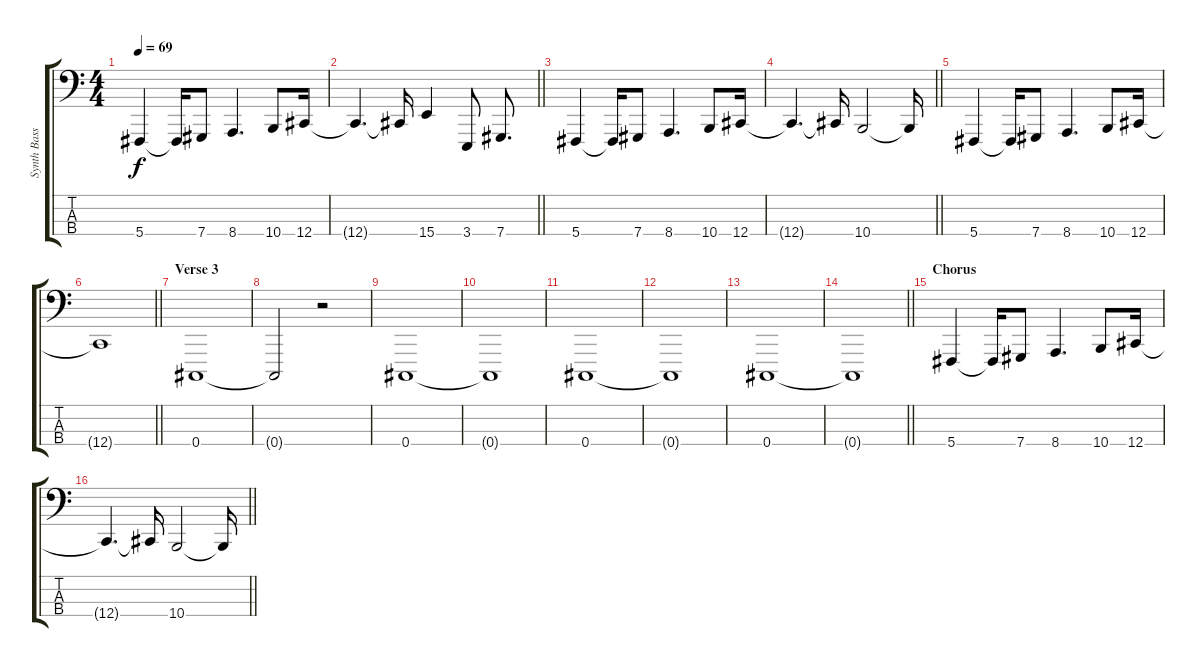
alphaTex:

\track ("Synth Bass" "Synth Bass") {instrument lead8bassandlead}
\staff {score tabs}
\tuning (Gb2 Db2 Ab1 Db1) {hide}
\ts (4 4)
\tempo 69
\clef f4
\ks aminor
5.4.4{dy f} 5.4{t}.16 7.4.8 8.4.4{d} 10.4.8 12.4.16 |
\barLineRight lightlight
12.4{t}.4{d} 12.4{t}.16 15.4.4 3.4.8 7.4.8{d} |
5.4.4 5.4{t}.16 7.4.8 8.4.4{d} 10.4.8 12.4.16 |
\barLineRight lightlight
12.4{t}.4{d} 12.4{t}.16 10.4.2 10.4{t}.16 |
5.4.4 5.4{t}.16 7.4.8 8.4.4{d} 10.4.8 12.4.16 |
\barLineRight lightlight
12.4{t}.1 |
\section ("" "Verse 3")
0.4.1 |
0.4{t}.2 r.2 |
0.4.1 |
0.4{t}.1 |
0.4.1 |
0.4{t}.1 |
0.4.1 |
\barLineRight lightlight
0.4{t}.1 |
\section ("" "Chorus")
5.4.4 5.4{t}.16 7.4.8 8.4.4{d} 10.4.8 12.4.16 |
\barLineRight lightlight
12.4{t}.4{d} 12.4{t}.16 10.4.2 10.4{t}.16
